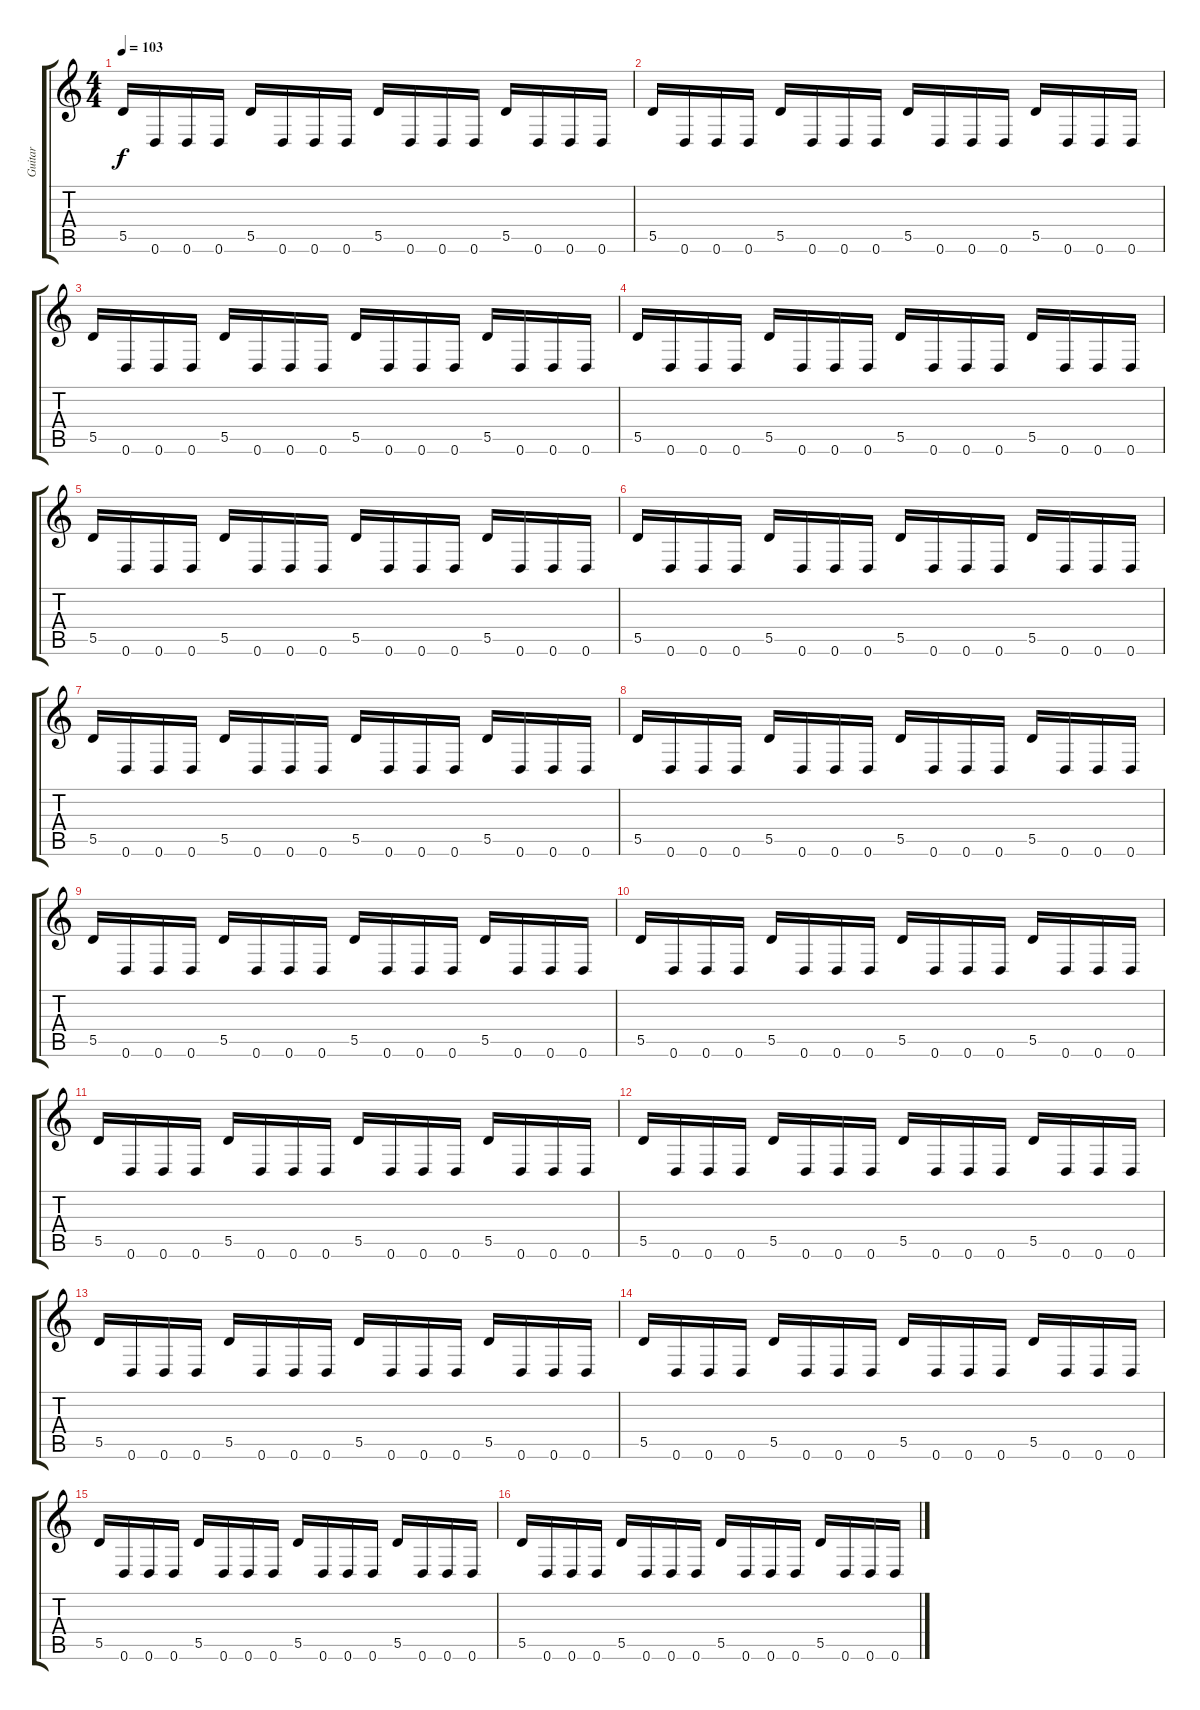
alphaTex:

\track ("Guitar" "Guitar") {instrument distortionguitar}
\staff {score tabs}
\tuning (E4 B3 G3 D3 A2 D2) {hide}
\ts (4 4)
\tempo 103
\clef g2
\ks c
5.5.16{dy f} 0.6.16 0.6.16 0.6.16 5.5.16 0.6.16 0.6.16 0.6.16 5.5.16 0.6.16 0.6.16 0.6.16 5.5.16 0.6.16 0.6.16 0.6.16 |
5.5.16 0.6.16 0.6.16 0.6.16 5.5.16 0.6.16 0.6.16 0.6.16 5.5.16 0.6.16 0.6.16 0.6.16 5.5.16 0.6.16 0.6.16 0.6.16 |
5.5.16 0.6.16 0.6.16 0.6.16 5.5.16 0.6.16 0.6.16 0.6.16 5.5.16 0.6.16 0.6.16 0.6.16 5.5.16 0.6.16 0.6.16 0.6.16 |
5.5.16 0.6.16 0.6.16 0.6.16 5.5.16 0.6.16 0.6.16 0.6.16 5.5.16 0.6.16 0.6.16 0.6.16 5.5.16 0.6.16 0.6.16 0.6.16 |
5.5.16 0.6.16 0.6.16 0.6.16 5.5.16 0.6.16 0.6.16 0.6.16 5.5.16 0.6.16 0.6.16 0.6.16 5.5.16 0.6.16 0.6.16 0.6.16 |
5.5.16 0.6.16 0.6.16 0.6.16 5.5.16 0.6.16 0.6.16 0.6.16 5.5.16 0.6.16 0.6.16 0.6.16 5.5.16 0.6.16 0.6.16 0.6.16 |
5.5.16 0.6.16 0.6.16 0.6.16 5.5.16 0.6.16 0.6.16 0.6.16 5.5.16 0.6.16 0.6.16 0.6.16 5.5.16 0.6.16 0.6.16 0.6.16 |
5.5.16 0.6.16 0.6.16 0.6.16 5.5.16 0.6.16 0.6.16 0.6.16 5.5.16 0.6.16 0.6.16 0.6.16 5.5.16 0.6.16 0.6.16 0.6.16 |
5.5.16 0.6.16 0.6.16 0.6.16 5.5.16 0.6.16 0.6.16 0.6.16 5.5.16 0.6.16 0.6.16 0.6.16 5.5.16 0.6.16 0.6.16 0.6.16 |
5.5.16 0.6.16 0.6.16 0.6.16 5.5.16 0.6.16 0.6.16 0.6.16 5.5.16 0.6.16 0.6.16 0.6.16 5.5.16 0.6.16 0.6.16 0.6.16 |
5.5.16 0.6.16 0.6.16 0.6.16 5.5.16 0.6.16 0.6.16 0.6.16 5.5.16 0.6.16 0.6.16 0.6.16 5.5.16 0.6.16 0.6.16 0.6.16 |
5.5.16 0.6.16 0.6.16 0.6.16 5.5.16 0.6.16 0.6.16 0.6.16 5.5.16 0.6.16 0.6.16 0.6.16 5.5.16 0.6.16 0.6.16 0.6.16 |
5.5.16 0.6.16 0.6.16 0.6.16 5.5.16 0.6.16 0.6.16 0.6.16 5.5.16 0.6.16 0.6.16 0.6.16 5.5.16 0.6.16 0.6.16 0.6.16 |
5.5.16 0.6.16 0.6.16 0.6.16 5.5.16 0.6.16 0.6.16 0.6.16 5.5.16 0.6.16 0.6.16 0.6.16 5.5.16 0.6.16 0.6.16 0.6.16 |
5.5.16 0.6.16 0.6.16 0.6.16 5.5.16 0.6.16 0.6.16 0.6.16 5.5.16 0.6.16 0.6.16 0.6.16 5.5.16 0.6.16 0.6.16 0.6.16 |
5.5.16 0.6.16 0.6.16 0.6.16 5.5.16 0.6.16 0.6.16 0.6.16 5.5.16 0.6.16 0.6.16 0.6.16 5.5.16 0.6.16 0.6.16 0.6.16
